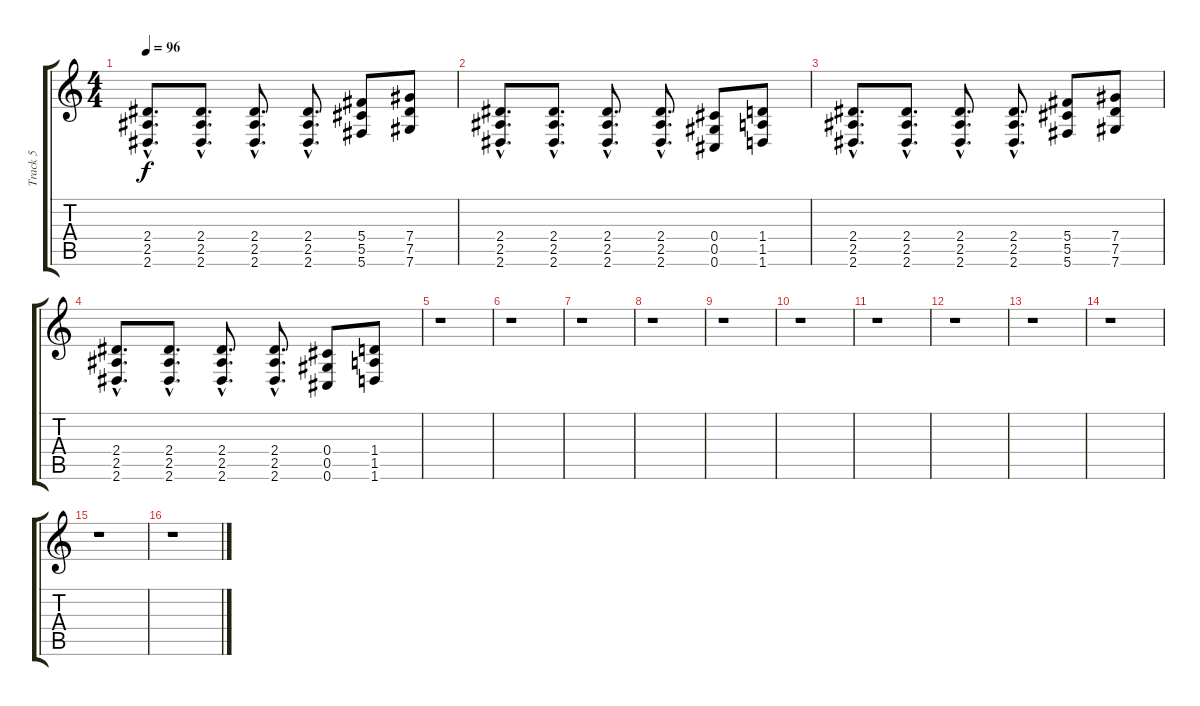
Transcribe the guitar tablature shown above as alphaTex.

\track ("Track 5" "Track 5") {instrument overdrivenguitar}
\staff {score tabs}
\tuning (Eb4 Bb3 Gb3 Db3 Ab2 Db2) {hide}
\ts (4 4)
\tempo 96
\clef g2
\ks c
(2.4{hac} 2.5{hac} 2.6{hac}).8{d dy f} (2.4{hac} 2.5{hac} 2.6{hac}).8{d} (2.4{hac} 2.5{hac} 2.6{hac}).8{d} (2.4{hac} 2.5{hac} 2.6{hac}).8{d} (5.4 5.5 5.6).8 (7.4 7.5 7.6).8 |
(2.4{hac} 2.5{hac} 2.6{hac}).8{d} (2.4{hac} 2.5{hac} 2.6{hac}).8{d} (2.4{hac} 2.5{hac} 2.6{hac}).8{d} (2.4{hac} 2.5{hac} 2.6{hac}).8{d} (0.4 0.5 0.6).8 (1.4 1.5 1.6).8 |
(2.4{hac} 2.5{hac} 2.6{hac}).8{d} (2.4{hac} 2.5{hac} 2.6{hac}).8{d} (2.4{hac} 2.5{hac} 2.6{hac}).8{d} (2.4{hac} 2.5{hac} 2.6{hac}).8{d} (5.4 5.5 5.6).8 (7.4 7.5 7.6).8 |
(2.4{hac} 2.5{hac} 2.6{hac}).8{d} (2.4{hac} 2.5{hac} 2.6{hac}).8{d} (2.4{hac} 2.5{hac} 2.6{hac}).8{d} (2.4{hac} 2.5{hac} 2.6{hac}).8{d} (0.4 0.5 0.6).8 (1.4 1.5 1.6).8 |
r.1 |
r.1 |
r.1 |
r.1 |
r.1 |
r.1 |
r.1 |
r.1 |
r.1 |
r.1 |
r.1 |
r.1
